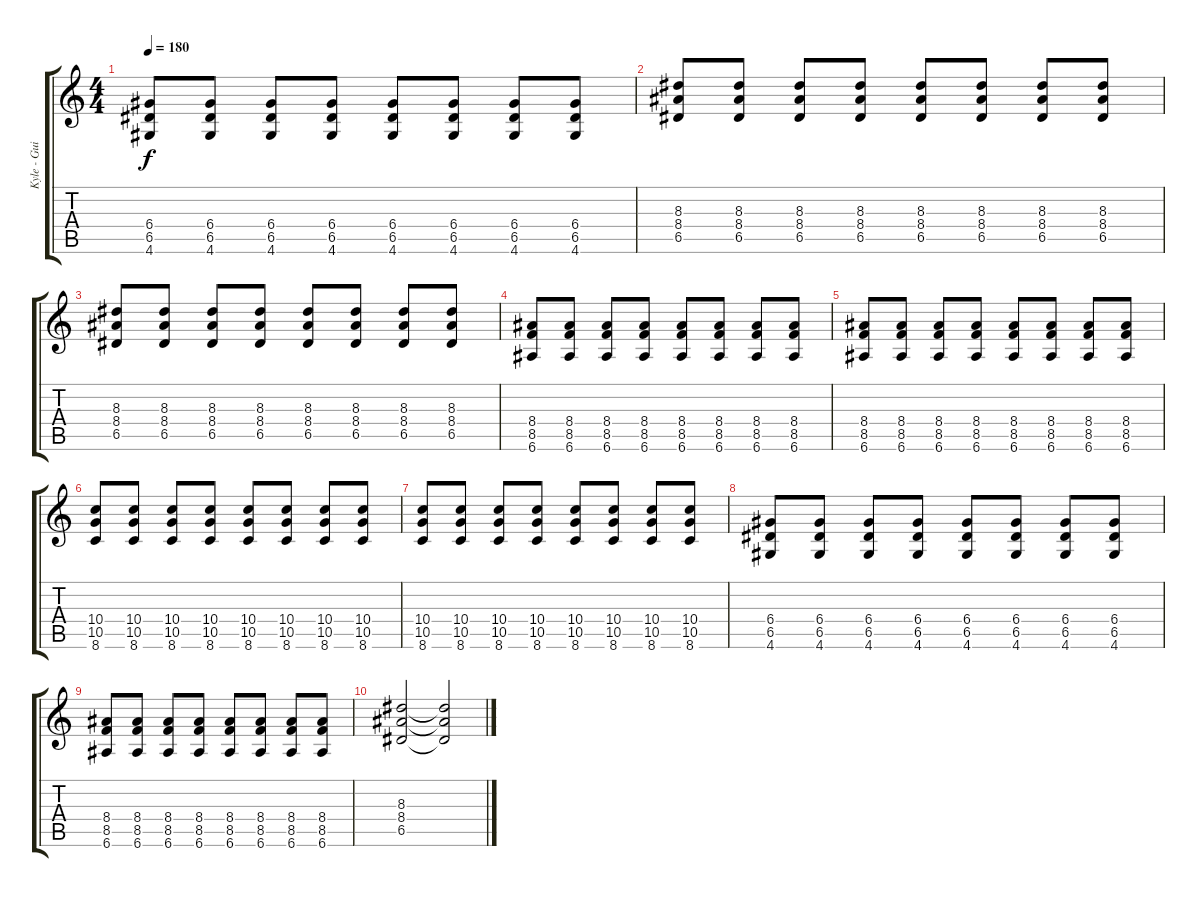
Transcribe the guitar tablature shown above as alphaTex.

\track ("Kyle - Guitar" "Kyle - Gui") {instrument distortionguitar}
\staff {score tabs}
\tuning (E4 B3 G3 D3 A2 E2) {hide}
\ts (4 4)
\tempo 180
\clef g2
\ks c
(6.4 6.5 4.6).8{dy f} (6.4 6.5 4.6).8 (6.4 6.5 4.6).8 (6.4 6.5 4.6).8 (6.4 6.5 4.6).8 (6.4 6.5 4.6).8 (6.4 6.5 4.6).8 (6.4 6.5 4.6).8 |
(8.3 8.4 6.5).8 (8.3 8.4 6.5).8 (8.3 8.4 6.5).8 (8.3 8.4 6.5).8 (8.3 8.4 6.5).8 (8.3 8.4 6.5).8 (8.3 8.4 6.5).8 (8.3 8.4 6.5).8 |
(8.3 8.4 6.5).8 (8.3 8.4 6.5).8 (8.3 8.4 6.5).8 (8.3 8.4 6.5).8 (8.3 8.4 6.5).8 (8.3 8.4 6.5).8 (8.3 8.4 6.5).8 (8.3 8.4 6.5).8 |
(8.4 8.5 6.6).8 (8.4 8.5 6.6).8 (8.4 8.5 6.6).8 (8.4 8.5 6.6).8 (8.4 8.5 6.6).8 (8.4 8.5 6.6).8 (8.4 8.5 6.6).8 (8.4 8.5 6.6).8 |
(8.4 8.5 6.6).8 (8.4 8.5 6.6).8 (8.4 8.5 6.6).8 (8.4 8.5 6.6).8 (8.4 8.5 6.6).8 (8.4 8.5 6.6).8 (8.4 8.5 6.6).8 (8.4 8.5 6.6).8 |
(10.4 10.5 8.6).8 (10.4 10.5 8.6).8 (10.4 10.5 8.6).8 (10.4 10.5 8.6).8 (10.4 10.5 8.6).8 (10.4 10.5 8.6).8 (10.4 10.5 8.6).8 (10.4 10.5 8.6).8 |
(10.4 10.5 8.6).8 (10.4 10.5 8.6).8 (10.4 10.5 8.6).8 (10.4 10.5 8.6).8 (10.4 10.5 8.6).8 (10.4 10.5 8.6).8 (10.4 10.5 8.6).8 (10.4 10.5 8.6).8 |
(6.4 6.5 4.6).8 (6.4 6.5 4.6).8 (6.4 6.5 4.6).8 (6.4 6.5 4.6).8 (6.4 6.5 4.6).8 (6.4 6.5 4.6).8 (6.4 6.5 4.6).8 (6.4 6.5 4.6).8 |
(8.4 8.5 6.6).8 (8.4 8.5 6.6).8 (8.4 8.5 6.6).8 (8.4 8.5 6.6).8 (8.4 8.5 6.6).8 (8.4 8.5 6.6).8 (8.4 8.5 6.6).8 (8.4 8.5 6.6).8 |
(8.3 8.4 6.5).2 (8.3{t} 8.4{t} 6.5{t}).2
